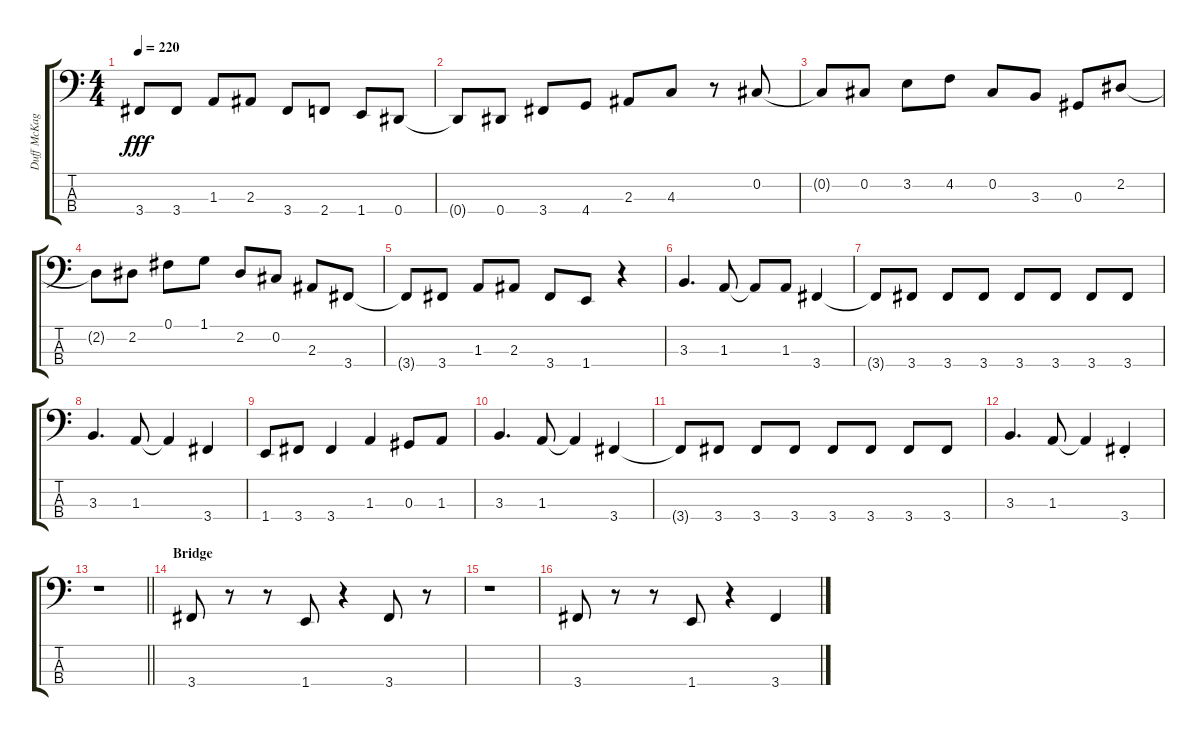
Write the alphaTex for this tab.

\track ("Duff McKagan - Bass" "Duff McKag") {instrument electricbasspick}
\staff {score tabs}
\tuning (Gb2 Db2 Ab1 Eb1) {hide}
\ts (4 4)
\tempo 220
\clef f4
\ks c
3.4{t}.8{dy fff} 3.4.8 1.3.8 2.3.8 3.4.8 2.4.8 1.4.8 0.4.8 |
0.4{t}.8 0.4.8 3.4.8 4.4.8 2.3.8 4.3.8 r.8 0.2.8 |
0.2{t}.8 0.2.8 3.2.8 4.2.8 0.2.8 3.3.8 0.3.8 2.2.8 |
2.2{t}.8 2.2.8 0.1.8 1.1.8 2.2.8 0.2.8 2.3.8 3.4.8 |
3.4{t}.8 3.4.8 1.3.8 2.3.8 3.4.8 1.4.8 r.4 |
3.3.4{d} 1.3.8 1.3{t}.8 1.3.8 3.4.4 |
3.4{t}.8 3.4.8 3.4.8 3.4.8 3.4.8 3.4.8 3.4.8 3.4.8 |
3.3.4{d} 1.3.8 1.3{t}.4 3.4.4 |
1.4.8 3.4.8 3.4.4 1.3.4 0.3.8 1.3.8 |
3.3.4{d} 1.3.8 1.3{t}.4 3.4.4 |
3.4{t}.8 3.4.8 3.4.8 3.4.8 3.4.8 3.4.8 3.4.8 3.4.8 |
3.3.4{d} 1.3.8 1.3{t}.4 3.4{st}.4 |
\barLineRight lightlight
r.1 |
\section ("" "Bridge")
3.4.8 r.8 r.8 1.4.8 r.4 3.4.8 r.8 |
r.1 |
3.4.8 r.8 r.8 1.4.8 r.4 3.4.4
